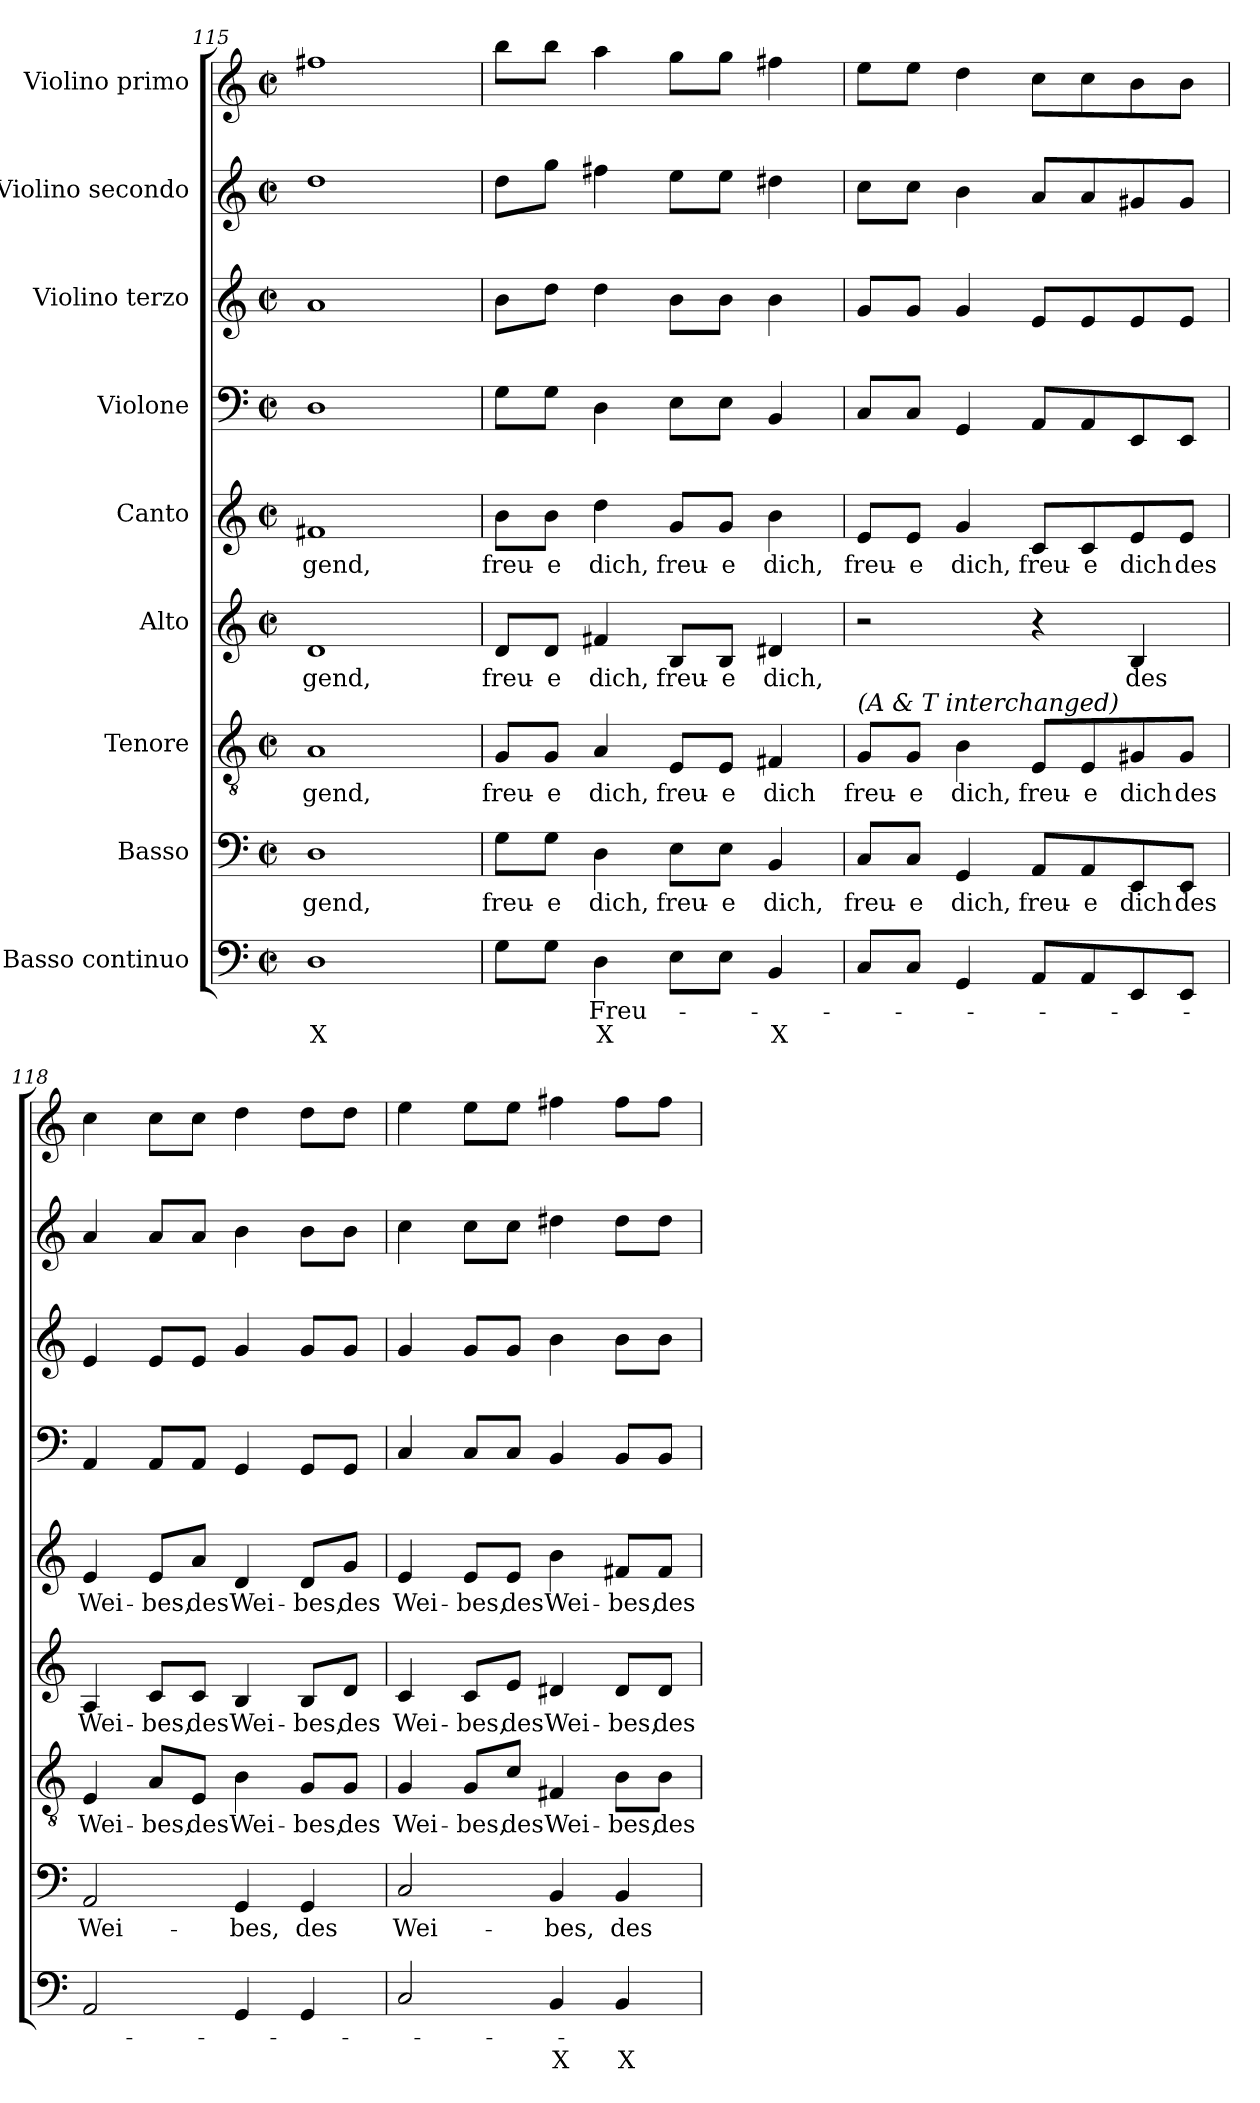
**kern	**text	**text	**kern	**text	**kern	**text	**kern	**text	**kern	**text	**kern	**kern	**kern	**kern
*part9	*part9	*part9	*part8	*part8	*part7	*part7	*part6	*part6	*part5	*part5	*part4	*part3	*part2	*part1
*staff9	*staff9	*staff9	*staff8	*staff8	*staff7	*staff7	*staff6	*staff6	*staff5	*staff5	*staff4	*staff3	*staff2	*staff1
*I"Basso continuo	*	*	*I"Basso	*	*I"Tenore	*	*I"Alto	*	*I"Canto	*	*I"Violone	*I"Violino terzo	*I"Violino secondo	*I"Violino primo
*clefF4	*	*	*clefF4	*	*clefGv2	*	*clefG2	*	*clefG2	*	*clefF4	*clefG2	*clefG2	*clefG2
*k[]	*	*	*k[]	*	*k[]	*	*k[]	*	*k[]	*	*k[]	*k[]	*k[]	*k[]
*C:	*	*	*C:	*	*C:	*	*C:	*	*C:	*	*C:	*C:	*C:	*C:
*M2/2	*	*	*M2/2	*	*M2/2	*	*M2/2	*	*M2/2	*	*M2/2	*M2/2	*M2/2	*M2/2
*met(c|)	*	*	*met(c|)	*	*met(c|)	*	*met(c|)	*	*met(c|)	*	*met(c|)	*met(c|)	*met(c|)	*met(c|)
=115	=115	=115	=115	=115	=115	=115	=115	=115	=115	=115	=115	=115	=115	=115
!	!	!LO:LY:b	!	!LO:LY:b	!	!LO:LY:b	!	!LO:LY:b	!	!LO:LY:b	!	!	!	!
1D	.	X	1D	-gend,	1A	-gend,	1d	-gend,	1f#X	-gend,	1D	1a	1dd	1ff#X
!!LO:PB:g=z
=116	=116	=116	=116	=116	=116	=116	=116	=116	=116	=116	=116	=116	=116	=116
!	!	!	!	!LO:LY:b	!	!LO:LY:b	!	!LO:LY:b	!	!LO:LY:b	!	!	!	!
8G\L	.	.	8G\L	freu-	8G/L	freu-	8d/L	freu-	8b\L	freu-	8G\L	8b\L	8dd\L	8bb\L
!	!	!	!	!LO:LY:b	!	!LO:LY:b	!	!LO:LY:b	!	!LO:LY:b	!	!	!	!
8G\J	.	.	8G\J	-e	8G/J	-e	8d/J	-e	8b\J	-e	8G\J	8dd\J	8gg\J	8bb\J
!	!LO:LY:b	!LO:LY:b	!	!LO:LY:b	!	!LO:LY:b	!	!LO:LY:b	!	!LO:LY:b	!	!	!	!
4D\	Freu-	X	4D\	dich,	4A/	dich,	4f#X/	dich,	4dd\	dich,	4D\	4dd\	4ff#X\	4aa\
!	!	!	!	!LO:LY:b	!	!LO:LY:b	!	!LO:LY:b	!	!LO:LY:b	!	!	!	!
8E\L	.	.	8E\L	freu-	8E/L	freu-	8B/L	freu-	8g/L	freu-	8E\L	8b\L	8ee\L	8gg\L
!	!	!	!	!LO:LY:b	!	!LO:LY:b	!	!LO:LY:b	!	!LO:LY:b	!	!	!	!
8E\J	.	.	8E\J	-e	8E/J	-e	8B/J	-e	8g/J	-e	8E\J	8b\J	8ee\J	8gg\J
!	!	!LO:LY:b	!	!LO:LY:b	!	!LO:LY:b	!	!LO:LY:b	!	!LO:LY:b	!	!	!	!
4BB/	.	X	4BB/	dich,	4F#X/	dich	4d#X/	dich,	4b\	dich,	4BB/	4b\	4dd#X\	4ff#X\
=117	=117	=117	=117	=117	=117	=117	=117	=117	=117	=117	=117	=117	=117	=117
!	!	!	!	!	!LO:TX:a:i:t=(A & T interchanged)	!	!	!	!	!	!	!	!	!
!	!	!	!	!LO:LY:b	!	!LO:LY:b	!	!	!	!LO:LY:b	!	!	!	!
8C/L	.	.	8C/L	freu-	8G/L	freu-	2r	.	8e/L	freu-	8C/L	8g/L	8cc\L	8ee\L
!	!	!	!	!LO:LY:b	!	!LO:LY:b	!	!	!	!LO:LY:b	!	!	!	!
8C/J	.	.	8C/J	-e	8G/J	-e	.	.	8e/J	-e	8C/J	8g/J	8cc\J	8ee\J
!	!	!	!	!LO:LY:b	!	!LO:LY:b	!	!	!	!LO:LY:b	!	!	!	!
4GG/	.	.	4GG/	dich,	4B\	dich,	.	.	4g/	dich,	4GG/	4g/	4b\	4dd\
!	!	!	!	!LO:LY:b	!	!LO:LY:b	!	!	!	!LO:LY:b	!	!	!	!
8AA/L	.	.	8AA/L	freu-	8E/L	freu-	4r	.	8c/L	freu-	8AA/L	8e/L	8a/L	8cc\L
!	!	!	!	!LO:LY:b	!	!LO:LY:b	!	!	!	!LO:LY:b	!	!	!	!
8AA/	.	.	8AA/	-e	8E/	-e	.	.	8c/	-e	8AA/	8e/	8a/	8cc\
!	!	!	!	!LO:LY:b	!	!LO:LY:b	!	!LO:LY:b	!	!LO:LY:b	!	!	!	!
8EE/	.	.	8EE/	dich	8G#X/	dich	4B/	des	8e/	dich	8EE/	8e/	8g#X/	8b\
!	!	!	!	!LO:LY:b	!	!LO:LY:b	!	!	!	!LO:LY:b	!	!	!	!
8EE/J	.	.	8EE/J	des	8G#/J	des	.	.	8e/J	des	8EE/J	8e/J	8g#/J	8b\J
=118	=118	=118	=118	=118	=118	=118	=118	=118	=118	=118	=118	=118	=118	=118
!	!	!	!	!LO:LY:b	!	!LO:LY:b	!	!LO:LY:b	!	!LO:LY:b	!	!	!	!
2AA/	.	.	2AA/	Wei-	4E/	Wei-	4A/	Wei-	4e/	Wei-	4AA/	4e/	4a/	4cc\
!	!	!	!	!	!	!LO:LY:b	!	!LO:LY:b	!	!LO:LY:b	!	!	!	!
.	.	.	.	.	8A/L	-bes,	8c/L	-bes,	8e/L	-bes,	8AA/L	8e/L	8a/L	8cc\L
!	!	!	!	!	!	!LO:LY:b	!	!LO:LY:b	!	!LO:LY:b	!	!	!	!
.	.	.	.	.	8E/J	des	8c/J	des	8a/J	des	8AA/J	8e/J	8a/J	8cc\J
!	!	!	!	!LO:LY:b	!	!LO:LY:b	!	!LO:LY:b	!	!LO:LY:b	!	!	!	!
4GG/	.	.	4GG/	-bes,	4B\	Wei-	4B/	Wei-	4d/	Wei-	4GG/	4g/	4b\	4dd\
!	!	!	!	!LO:LY:b	!	!LO:LY:b	!	!LO:LY:b	!	!LO:LY:b	!	!	!	!
4GG/	.	.	4GG/	des	8G/L	-bes,	8B/L	-bes,	8d/L	-bes,	8GG/L	8g/L	8b\L	8dd\L
!	!	!	!	!	!	!LO:LY:b	!	!LO:LY:b	!	!LO:LY:b	!	!	!	!
.	.	.	.	.	8G/J	des	8d/J	des	8g/J	des	8GG/J	8g/J	8b\J	8dd\J
!!LO:PB:g=z
=119	=119	=119	=119	=119	=119	=119	=119	=119	=119	=119	=119	=119	=119	=119
!	!	!	!	!LO:LY:b	!	!LO:LY:b	!	!LO:LY:b	!	!LO:LY:b	!	!	!	!
2C/	.	.	2C/	Wei-	4G/	Wei-	4c/	Wei-	4e/	Wei-	4C/	4g/	4cc\	4ee\
!	!	!	!	!	!	!LO:LY:b	!	!LO:LY:b	!	!LO:LY:b	!	!	!	!
.	.	.	.	.	8G/L	-bes,	8c/L	-bes,	8e/L	-bes,	8C/L	8g/L	8cc\L	8ee\L
!	!	!	!	!	!	!LO:LY:b	!	!LO:LY:b	!	!LO:LY:b	!	!	!	!
.	.	.	.	.	8c/J	des	8e/J	des	8e/J	des	8C/J	8g/J	8cc\J	8ee\J
!	!	!LO:LY:b	!	!LO:LY:b	!	!LO:LY:b	!	!LO:LY:b	!	!LO:LY:b	!	!	!	!
4BB/	.	X	4BB/	-bes,	4F#X/	Wei-	4d#X/	Wei-	4b\	Wei-	4BB/	4b\	4dd#X\	4ff#X\
!	!	!LO:LY:b	!	!LO:LY:b	!	!LO:LY:b	!	!LO:LY:b	!	!LO:LY:b	!	!	!	!
4BB/	.	X	4BB/	des	8B\L	-bes,	8d#/L	-bes,	8f#X/L	-bes,	8BB/L	8b\L	8dd#\L	8ff#\L
!	!	!	!	!	!	!LO:LY:b	!	!LO:LY:b	!	!LO:LY:b	!	!	!	!
.	.	.	.	.	8B\J	des	8d#/J	des	8f#/J	des	8BB/J	8b\J	8dd#\J	8ff#\J
=	=	=	=	=	=	=	=	=	=	=	=	=	=	=
*-	*-	*-	*-	*-	*-	*-	*-	*-	*-	*-	*-	*-	*-	*-
